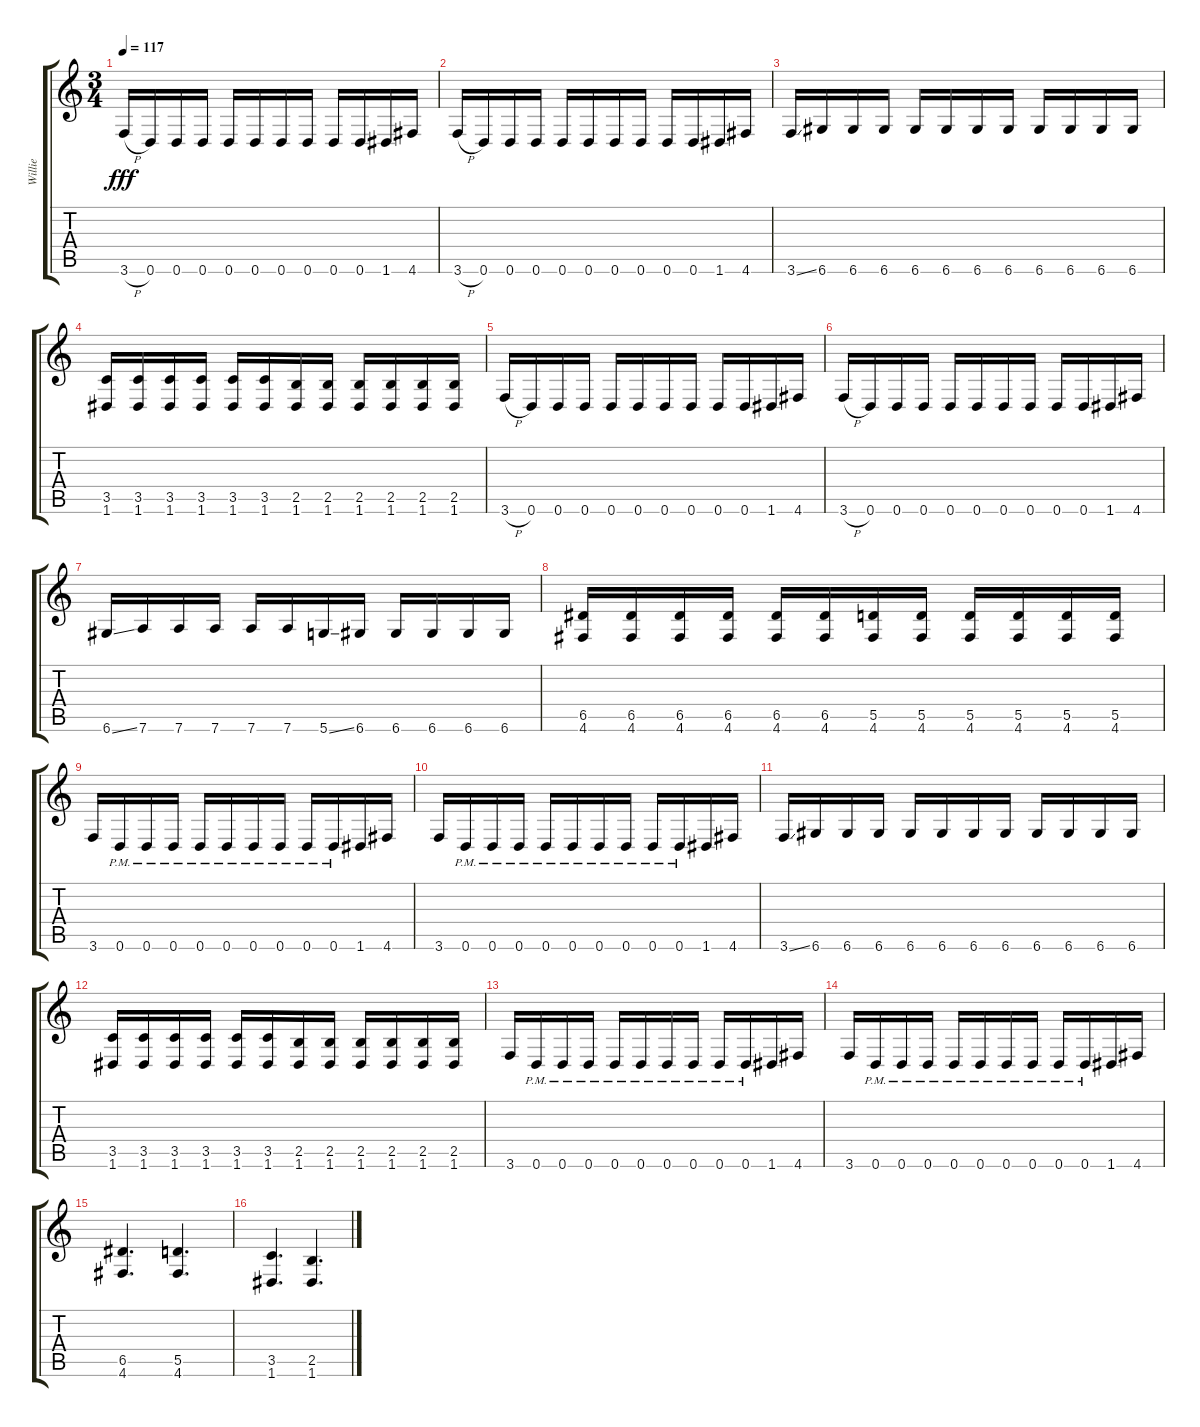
\track ("Willie" "Willie") {instrument overdrivenguitar}
\staff {score tabs}
\tuning (E4 B3 G3 D3 A2 D2) {hide}
\ts (3 4)
\tempo 117
\clef g2
\ks c
3.6{h}.16{dy fff} 0.6.16 0.6.16 0.6.16 0.6.16 0.6.16 0.6.16 0.6.16 0.6.16 0.6.16 1.6.16 4.6.16 |
3.6{h}.16 0.6.16 0.6.16 0.6.16 0.6.16 0.6.16 0.6.16 0.6.16 0.6.16 0.6.16 1.6.16 4.6.16 |
3.6{ss}.16 6.6.16 6.6.16 6.6.16 6.6.16 6.6.16 6.6.16 6.6.16 6.6.16 6.6.16 6.6.16 6.6.16 |
(3.5 1.6).16 (3.5 1.6).16 (3.5 1.6).16 (3.5 1.6).16 (3.5 1.6).16 (3.5 1.6).16 (2.5 1.6).16 (2.5 1.6).16 (2.5 1.6).16 (2.5 1.6).16 (2.5 1.6).16 (2.5 1.6).16 |
3.6{h}.16 0.6.16 0.6.16 0.6.16 0.6.16 0.6.16 0.6.16 0.6.16 0.6.16 0.6.16 1.6.16 4.6.16 |
3.6{h}.16 0.6.16 0.6.16 0.6.16 0.6.16 0.6.16 0.6.16 0.6.16 0.6.16 0.6.16 1.6.16 4.6.16 |
6.6{ss}.16 7.6.16 7.6.16 7.6.16 7.6.16 7.6.16 5.6{ss}.16 6.6.16 6.6.16 6.6.16 6.6.16 6.6.16 |
(6.5 4.6).16 (6.5 4.6).16 (6.5 4.6).16 (6.5 4.6).16 (6.5 4.6).16 (6.5 4.6).16 (5.5 4.6).16 (5.5 4.6).16 (5.5 4.6).16 (5.5 4.6).16 (5.5 4.6).16 (5.5 4.6).16 |
3.6.16 0.6{pm}.16 0.6{pm}.16 0.6{pm}.16 0.6{pm}.16 0.6{pm}.16 0.6{pm}.16 0.6{pm}.16 0.6{pm}.16 0.6{pm}.16 1.6.16 4.6.16 |
3.6.16 0.6{pm}.16 0.6{pm}.16 0.6{pm}.16 0.6{pm}.16 0.6{pm}.16 0.6{pm}.16 0.6{pm}.16 0.6{pm}.16 0.6{pm}.16 1.6.16 4.6.16 |
3.6{ss}.16 6.6.16 6.6.16 6.6.16 6.6.16 6.6.16 6.6.16 6.6.16 6.6.16 6.6.16 6.6.16 6.6.16 |
(3.5 1.6).16 (3.5 1.6).16 (3.5 1.6).16 (3.5 1.6).16 (3.5 1.6).16 (3.5 1.6).16 (2.5 1.6).16 (2.5 1.6).16 (2.5 1.6).16 (2.5 1.6).16 (2.5 1.6).16 (2.5 1.6).16 |
3.6.16 0.6{pm}.16 0.6{pm}.16 0.6{pm}.16 0.6{pm}.16 0.6{pm}.16 0.6{pm}.16 0.6{pm}.16 0.6{pm}.16 0.6{pm}.16 1.6.16 4.6.16 |
3.6.16 0.6{pm}.16 0.6{pm}.16 0.6{pm}.16 0.6{pm}.16 0.6{pm}.16 0.6{pm}.16 0.6{pm}.16 0.6{pm}.16 0.6{pm}.16 1.6.16 4.6.16 |
(6.5 4.6).4{d} (5.5 4.6).4{d} |
(3.5 1.6).4{d} (2.5 1.6).4{d}
